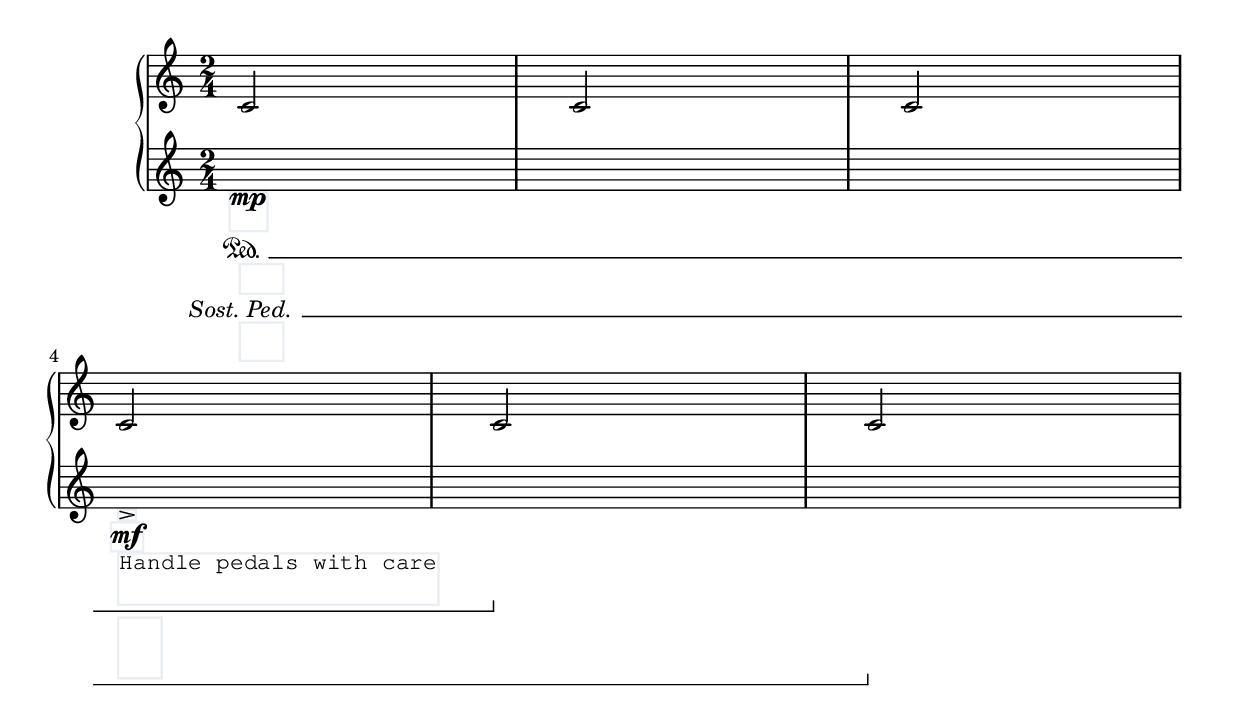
% set autoformat off
%
% Created (24/01/2020) by Paolo-Prete.
% This file is part of Spontini-Editor project.
%
% Spontini-Editor is free software: you can redistribute it and/or modify
% it under the terms of the GNU General Public License as published by
% the Free Software Foundation, either version 3 of the License, or
% (at your option) any later version.
% Spontini-Editor is distributed in the hope that it will be useful,
% but WITHOUT ANY WARRANTY; without even the implied warranty of
% MERCHANTABILITY or FITNESS FOR A PARTICULAR PURPOSE.  See the
% GNU General Public License for more details.
%
% You should have received a copy of the GNU General Public License
% along with Spontini-Editor. If not, see <http://www.gnu.org/licenses/>.
%

\version "2.19.83"
\include "../lib/ly/jssvg.ly"
%
% Created (25/01/2020) by Paolo-Prete.
% This file is part of Spontini-Editor project.
%
% Spontini-Editor is free software: you can redistribute it and/or modify
% it under the terms of the GNU General Public License as published by
% the Free Software Foundation, either version 3 of the License, or
% (at your option) any later version.
% Spontini-Editor is distributed in the hope that it will be useful,
% but WITHOUT ANY WARRANTY; without even the implied warranty of
% MERCHANTABILITY or FITNESS FOR A PARTICULAR PURPOSE.  See the
% GNU General Public License for more details.
%
% You should have received a copy of the GNU General Public License
% along with Spontini-Editor. If not, see <http://www.gnu.org/licenses/>.
%

\version "2.19.83"

#(define PADDER_RECT_DEF_W (cons -3 3))
#(define OSPadderThickness 0.1)
#(define posIdxUp 0)
#(define posListUp '())
#(define posIdxDown 0)
#(define posListDown '())
#(define OSBox #{ \markup "   " #})

%Thanks to Aaron Hill and Thomas "Harm" Morley
#(define (box-stencil stencil thickness padding color expand?)
   "Add a box around @var{stencil}, producing a new stencil."
   (define (css-style-padding padding)
     ;; padding => (top right bottom left)
     (cond
       ((or (null? padding) (eqv? #f padding)) '(0 0 0 0))
       ((number? padding) (make-list 4 padding))
       ((number-pair? padding)
         (list (car padding) (cdr padding)
               (car padding) (cdr padding)))
       ((and (number-list? padding) (<= (length padding) 4))
         (case (length padding)
           ((1) (make-list 4 (first padding)))
           ((2) (list (first padding) (second padding)
                      (first padding) (second padding)))
           ((3) (list (first padding) (second padding)
                      (third padding) (second padding)))
           (else padding)))
       (else
         (begin (ly:warning "Ignoring invalid padding: ~a" padding)
                '(0 0 0 0)))))
          (let* ((padding (css-style-padding padding))
                 (padding-top (first padding))
                 (padding-right (second padding))
                 (padding-bottom (third padding))
                 (padding-left (fourth padding))

          (x-ext-orig (ly:stencil-extent stencil X))
          (y-ext-orig (ly:stencil-extent stencil Y))
          (x-ext-inner
            (cons (- (interval-start x-ext-orig) padding-left)
                  (+ (interval-end x-ext-orig) padding-right)))
          (y-ext-inner
            (cons (- (interval-start y-ext-orig) padding-bottom)
                  (+ (interval-end y-ext-orig) padding-top)))
          (x-ext-outer (interval-widen x-ext-inner thickness))
          (y-ext-outer (interval-widen y-ext-inner thickness))
          (x-ext-new (if expand? x-ext-outer x-ext-orig))
          (y-ext-new (if expand? y-ext-outer y-ext-orig))

          (x-rule (make-filled-box-stencil (cons 0 thickness) y-ext-inner))
          (y-rule (make-filled-box-stencil x-ext-outer (cons 0 thickness)))
          (box (stencil-with-color
            (ly:stencil-add
              (ly:stencil-translate-axis y-rule (interval-end y-ext-inner) Y)
              (ly:stencil-translate-axis x-rule (interval-end x-ext-inner) X)
              (ly:stencil-translate-axis y-rule (interval-start y-ext-outer) Y)
              (ly:stencil-translate-axis x-rule (interval-start x-ext-outer) X))
            color)))
     (ly:make-stencil
       (ly:stencil-expr (ly:stencil-add box stencil))
       x-ext-new y-ext-new)))

#(define* (make-stencil-boxer thickness padding
            #:optional (color grey) (callback #f) (expand? #t))
   "Return function that adds a box around the grob passed as argument."
   (if (procedure? callback)
     (lambda (grob)
      (if (ly:grob-property grob 'stencil)
       (box-stencil (callback grob) thickness padding color expand?)))
     (grob-transformer 'stencil (lambda (grob orig)
       (if orig
         (box-stencil orig thickness padding color expand?))))))

#(define (next-not-in-list n list)
  (let ((s (+ 1 n)))
    (if (memv s list)
      (next-not-in-list s list) s)))

resetOSPositions = #(define-scheme-function () ()
  (set! posIdxUp 0)
  (set! posListUp '())
  (set! posIdxDown 0)
  (set! posListDown '()))

incrPositions = #(define-scheme-function (dir num) (number? number?)
(let lp ((i 0))
  (if (< i num)
    (begin
      (if (eq? dir UP)
        (begin
          (set! posIdxUp (next-not-in-list posIdxUp posListUp))
          (set! posListUp (cons posIdxUp posListUp))
          (set! posListUp (sort! posListUp <)))
        (begin
          (set! posIdxDown (next-not-in-list posIdxDown posListDown))
          (set! posListDown (cons posIdxDown posListDown))
          (set! posListDown (sort! posListDown <))))
      (lp (+ 1 i))))))

#(define (symbol-list-or-music? x) (or (symbol-list? x) (ly:music? x)))

OSOObj = #(define-music-function (arg) (ly:music?)
  (let ((posIdx 0)
        (name (ly:music-property arg 'name)))
  (if (eq? (ly:music-property arg 'direction) UP)
    (begin
      (set! posIdxUp (next-not-in-list posIdxUp posListUp))
      (set! posListUp (cons posIdxUp posListUp))
      (set! posListUp (sort! posListUp <))
      (set! posIdx posIdxUp))
    (begin
      (set! posIdxDown (next-not-in-list posIdxDown posListDown))
      (set! posListDown (cons posIdxDown posListDown))
      (set! posListDown (sort! posListDown <))
      (set! posIdx posIdxDown)))
    (cond
      ((eq? name 'AbsoluteDynamicEvent)
        #{ -\tweak DynamicLineSpanner.outside-staff-priority #(* 100 posIdx) #arg #})
      ((eq? name 'SustainEvent)
        #{ -\tweak SustainPedalLineSpanner.outside-staff-priority #(* 100 posIdx) #arg #})
      ((eq? name 'SostenutoEvent)
        #{ -\tweak SostenutoPedalLineSpanner.outside-staff-priority #(* 100 posIdx) #arg #})
      ((eq? name 'UnaCordaEvent)
        #{ -\tweak UnaCordaPedalLineSpanner.outside-staff-priority #(* 100 posIdx) #arg #})
      (else
        #{ -\tweak outside-staff-priority #(* 100 posIdx) #arg #}))))

#(define lastPos 0)

OSPadder = #(define-music-function (col thickness automaticOrder editable id padding arg)
                                    ((color? white) (number? OSPadderThickness) boolean? (string? "false") (number? 0) scheme? symbol-list-or-music?)
  (let ((posIdx 0)
        (obj '())
        (ctx '())
        (editableclass "")
        (name (if (ly:music? arg) (ly:music-property arg 'name) "")))

    (cond
      ((and (ly:music? arg) (eq? (ly:music-property arg 'direction) UP))
        (if automaticOrder
          (set! posIdxUp (next-not-in-list posIdxUp posListUp))
          (set! posIdxUp lastPos))
        (set! posListUp (cons posIdxUp posListUp))
        (set! posListUp (sort! posListUp <))
        (set! posIdx posIdxUp)
      )

      ((and (ly:music? arg) (eq? (ly:music-property arg 'direction) DOWN))
        (if automaticOrder
          (set! posIdxDown (next-not-in-list posIdxDown posListDown))
          (set! posIdxDown lastPos))
        (set! posListDown (cons posIdxDown posListDown))
        (set! posListDown (sort! posListDown <))
        (set! posIdx posIdxDown)
      ))

    (if automaticOrder
      (set! editableclass "OSOPadder")
      (set! editableclass "Padder"))

    (if (ly:music? arg)
      (cond
        ((eq? name 'AbsoluteDynamicEvent) #{
          -\tweak DynamicLineSpanner.padding 0
          -\tweak DynamicLineSpanner.staff-padding 0
          -\tweak DynamicLineSpanner.outside-staff-padding 0
          -\tweak layer #-1
          -\tweak DynamicText.stencil #(make-stencil-boxer thickness padding col)
          -\tweak output-attributes.pads-propid #id
          -\tweak output-attributes.spontinieditable #editable
          -\tweak output-attributes.editableclass #editableclass
          -\tweak output-attributes.thickness #thickness
          -\tweak output-attributes.y-direction #(ly:music-property arg 'direction)
          -\tweak DynamicLineSpanner.outside-staff-priority #(* 100 posIdx) #arg #})
        ((eq? name 'SustainEvent) #{
          -\tweak SustainPedalLineSpanner.padding 0
          -\tweak SustainPedalLineSpanner.staff-padding 0
          -\tweak SustainPedalLineSpanner.outside-staff-padding 0
          -\tweak SustainPedalLineSpanner.outside-staff-priority #(* 100 posIdx)
          -\tweak SustainPedal.output-attributes.pads-propid #id
          -\tweak SustainPedal.output-attributes.spontinieditable #editable
          -\tweak SustainPedal.output-attributes.editableclass #editableclass
          -\tweak SustainPedal.output-attributes.thickness #thickness
          -\tweak SustainPedal.output-attributes.y-direction #(ly:music-property arg 'direction)
          -\tweak SustainPedal.layer #-1
          -\tweak SustainPedal.stencil #(make-stencil-boxer thickness padding col) #arg #})
        ((eq? name 'SostenutoEvent) #{
          -\tweak SostenutoPedalLineSpanner.padding 0
          -\tweak SostenutoPedalLineSpanner.staff-padding 0
          -\tweak SostenutoPedalLineSpanner.outside-staff-padding 0
          -\tweak SostenutoPedalLineSpanner.outside-staff-priority #(* 100 posIdx)
          -\tweak SostenutoPedal.output-attributes.pads-propid #id
          -\tweak SostenutoPedal.output-attributes.spontinieditable #editable
          -\tweak SostenutoPedal.output-attributes.editableclass #editableclass
          -\tweak SostenutoPedal.output-attributes.thickness #thickness
          -\tweak SostenutoPedal.output-attributes.y-direction #(ly:music-property arg 'direction)
          -\tweak SostenutoPedal.layer #-1
          -\tweak SostenutoPedal.stencil #(make-stencil-boxer thickness padding col) #arg #})
        ((eq? name 'UnaCordaEvent) #{
          -\tweak UnaCordaPedalLineSpanner.padding 0
          -\tweak UnaCordaPedalLineSpanner.staff-padding 0
          -\tweak UnaCordaPedalLineSpanner.outside-staff-padding 0
          -\tweak UnaCordaPedalLineSpanner.outside-staff-priority #(* 100 posIdx)
          -\tweak UnaCordaPedal.output-attributes.pads-propid #id
          -\tweak UnaCordaPedal.output-attributes.spontinieditable #editable
          -\tweak UnaCordaPedal.output-attributes.editableclass #editableclass
          -\tweak UnaCordaPedal.output-attributes.thickness #thickness
          -\tweak UnaCordaPedal.output-attributes.y-direction #(ly:music-property arg 'direction)
          -\tweak UnaCordaPedal.layer #-1
          -\tweak UnaCordaPedal.stencil #(make-stencil-boxer thickness padding col) #arg #})
        (else #{
          -\tweak padding 0
          -\tweak staff-padding 0
          -\tweak outside-staff-padding 0
          -\tweak output-attributes.pads-propid #id
          -\tweak output-attributes.y-direction #(ly:music-property arg 'direction)
          -\tweak output-attributes.spontinieditable #editable
          -\tweak output-attributes.editableclass #editableclass
          -\tweak output-attributes.thickness #thickness
          -\tweak layer #-1
          -\tweak stencil #(make-stencil-boxer thickness padding col)
          -\tweak outside-staff-priority #(* 100 posIdx) #arg #}))
      ;else (symbols)
      #{
          \once \override #arg . padding = 0
          \once \override #arg . staff-padding = 0
          \once \override #arg . outside-staff-padding = 0
          \once \override #arg . after-line-breaking =
          #(lambda (grob)
            (let ((outprops (ly:grob-property grob 'output-attributes)))
              (set! outprops (cons (cons "y-direction" (ly:grob-property grob 'direction)) outprops))
              (set! outprops (cons (cons "spontinieditable" editable) outprops))
              (set! outprops (cons (cons "editableclass" editableclass) outprops))
              (set! outprops (cons (cons "thickness" thickness) outprops))
              (set! outprops (cons (cons "pads-propid" id) outprops))
              (ly:grob-set-property! grob 'output-attributes outprops)))
          \once \override #arg . layer = #-1
          \once \override #arg . stencil =
          #(make-stencil-boxer thickness padding col)
      #}
      )))

setOSPosition = #(define-music-function (direction pos arg) (number? number? symbol-list?)
  (if (eq? direction UP)
    (begin
      (set! posListUp (cons pos posListUp))
      (set! posListUp (sort! posListUp <)))
    (begin
      (set! posListDown (cons pos posListDown))
      (set! posListDown (sort! posListDown <))))
    #{ \once \override #arg .outside-staff-priority = #(* 100 pos) #})

tweakOSPosition = #(define-scheme-function (pos) (number?)
(set! lastPos pos))

\include "../lib/ly/tabular-functions.ly"
#(define showEditorStuff "true")

upper = {

\time 2/4
\set Score.pedalSustainStyle = #'mixed
\override Score.TextScript.font-family = #'typewriter

#(define l1 #{

\resetOSPositions
% START POSITION DOWN WILL BE "6"
\incrPositions #DOWN 5
\setOSPosition #DOWN 7 Score.SustainPedalLineSpanner
\setOSPosition #DOWN 9 Score.SostenutoPedalLineSpanner

#})

#(define l2 #{

\jsOSOPadder "4" "pads" #'(0 0 1.799 0) _\mp
_\sustainOn
\jsOSOPadder "5" "pads" #'(0.415 0 2.26 0) _\OSBox
_\sostenutoOn
\jsOSOPadder "3" "pads" #'(0 0 3.489 0) _\OSBox

#})

\easyCrossStaff %TMODE
  { c'2       \CS c' \CS c'\break \CS }
  { $l1 s $l2 \CS s  \CS s        \CS }
#'( U         \CS -  \CS -        \CS )

\break

#(define l2 #{

\resetOSPositions
\jsOSOPadder "6" "pads" #'()_>
\jsOSOPadder "7" "pads" #'() _\mf
\jsOSOPadder "1" "pads" #'(0 0.039 2.995 0) _"Handle pedals with care"
\tweakOSPosition 7 \jsPadder "8" "pads" #'(0 0 5.632 0) _\OSBox
% Alternatively:
% \incrPositions #DOWN 3 \jsOSOPadder "8" "pads" #'(0 0 5.632 0) _\OSBox

#})

\easyCrossStaff %TMODE
  { c'    \CS c'            \CS c'              \CS }
  { s $l2 \CS s_\sustainOff \CS s_\sostenutoOff \CS }
#'( U     \CS -             \CS -               \CS )

}

lower = {}

\layout {
  \context {
    \Staff
      \override StaffSymbol.output-attributes.gridify = $showEditorStuff
      \override StaffSymbol.output-attributes.gridstep = "1"
      \override StaffSymbol.output-attributes.gridcolor = "#f0eee9"
  }
}

\include "../lib/ly/piano-template.ly"